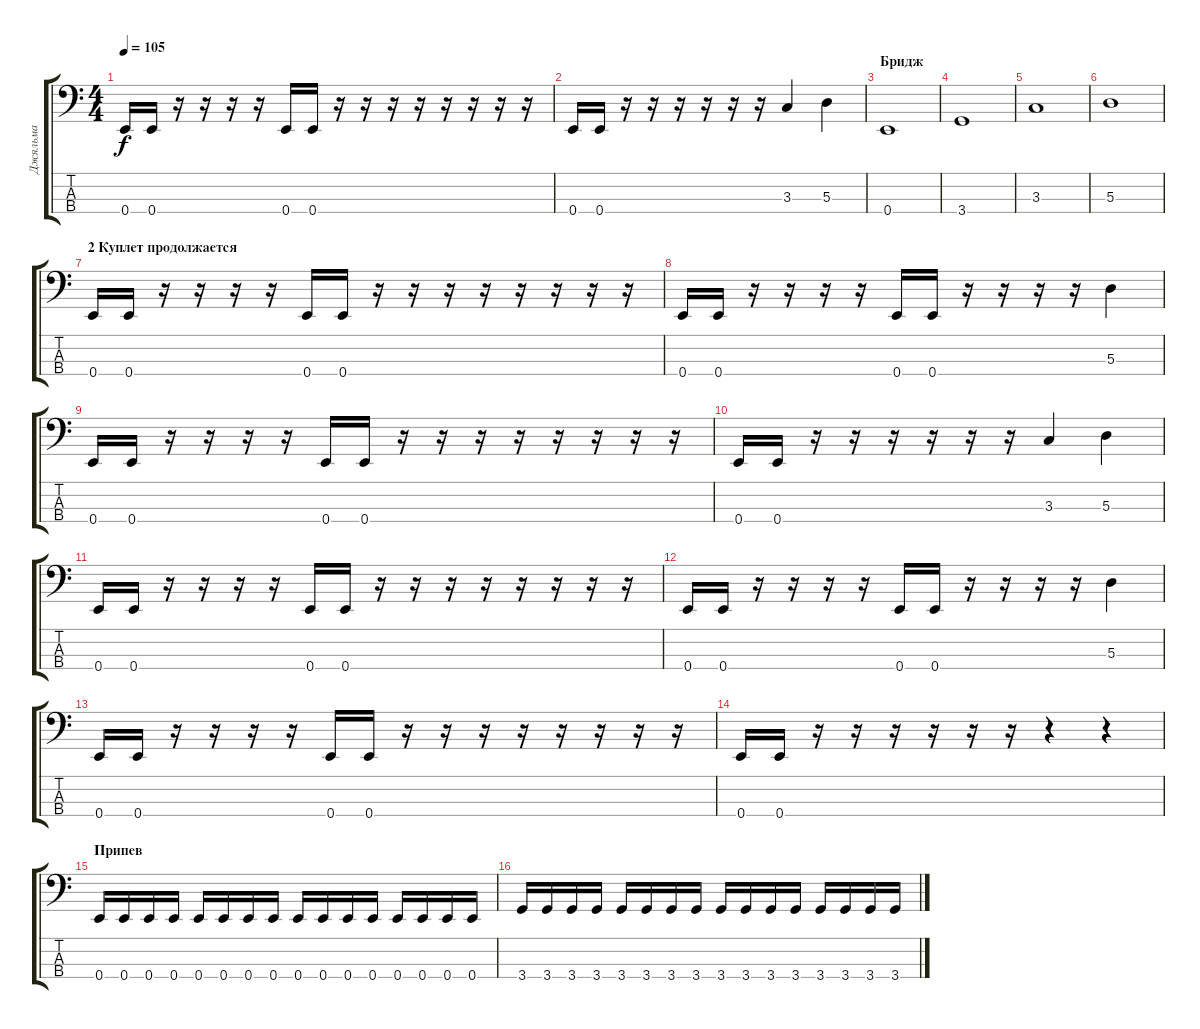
\track ("Джяльма" "Джяльма") {instrument electricbassfinger}
\staff {score tabs}
\tuning (G2 D2 A1 E1) {hide}
\ts (4 4)
\tempo 105
\clef f4
\ks c
0.4.16{dy f} 0.4.16 r.16 r.16 r.16 r.16 0.4.16 0.4.16 r.16 r.16 r.16 r.16 r.16 r.16 r.16 r.16 |
0.4.16 0.4.16 r.16 r.16 r.16 r.16 r.16 r.16 3.3.4 5.3.4 |
\section ("" "Бридж")
0.4.1 |
3.4.1 |
3.3.1 |
5.3.1 |
\section ("" "2 Куплет продолжается")
0.4.16 0.4.16 r.16 r.16 r.16 r.16 0.4.16 0.4.16 r.16 r.16 r.16 r.16 r.16 r.16 r.16 r.16 |
0.4.16 0.4.16 r.16 r.16 r.16 r.16 0.4.16 0.4.16 r.16 r.16 r.16 r.16 5.3.4 |
0.4.16 0.4.16 r.16 r.16 r.16 r.16 0.4.16 0.4.16 r.16 r.16 r.16 r.16 r.16 r.16 r.16 r.16 |
0.4.16 0.4.16 r.16 r.16 r.16 r.16 r.16 r.16 3.3.4 5.3.4 |
0.4.16 0.4.16 r.16 r.16 r.16 r.16 0.4.16 0.4.16 r.16 r.16 r.16 r.16 r.16 r.16 r.16 r.16 |
0.4.16 0.4.16 r.16 r.16 r.16 r.16 0.4.16 0.4.16 r.16 r.16 r.16 r.16 5.3.4 |
0.4.16 0.4.16 r.16 r.16 r.16 r.16 0.4.16 0.4.16 r.16 r.16 r.16 r.16 r.16 r.16 r.16 r.16 |
0.4.16 0.4.16 r.16 r.16 r.16 r.16 r.16 r.16 r.4 r.4 |
\section ("" "Припев")
0.4.16 0.4.16 0.4.16 0.4.16 0.4.16 0.4.16 0.4.16 0.4.16 0.4.16 0.4.16 0.4.16 0.4.16 0.4.16 0.4.16 0.4.16 0.4.16 |
3.4.16 3.4.16 3.4.16 3.4.16 3.4.16 3.4.16 3.4.16 3.4.16 3.4.16 3.4.16 3.4.16 3.4.16 3.4.16 3.4.16 3.4.16 3.4.16
